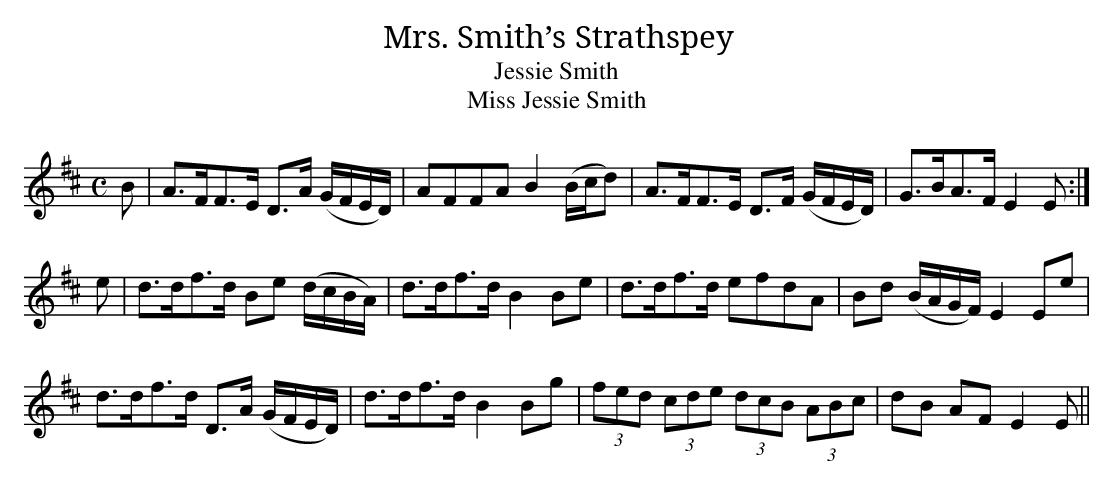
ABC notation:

X:1
T:Mrs. Smith’s Strathspey
T:Jessie Smith
T:Miss Jessie Smith
M:C
L:1/16
K:D
B2|A3FF3E D3A (GFED) |A2F2F2A2 B4 (Bcd2)|A3FF3E D3F (GFED)|G3BA3F E4E2:|
e2|d3df3d B2e2 (dcBA)|d3df3d B4 B2e2|d3df3d e2f2d2A2|B2d2 (BAGF) E4 E2e2|
d3df3d D3A (GFED)|d3df3d B4 B2g2|(3f2e2d2 (3c2d2e2 (3d2c2B2 (3A2B2c2|d2B2 A2F2 E4E2||
